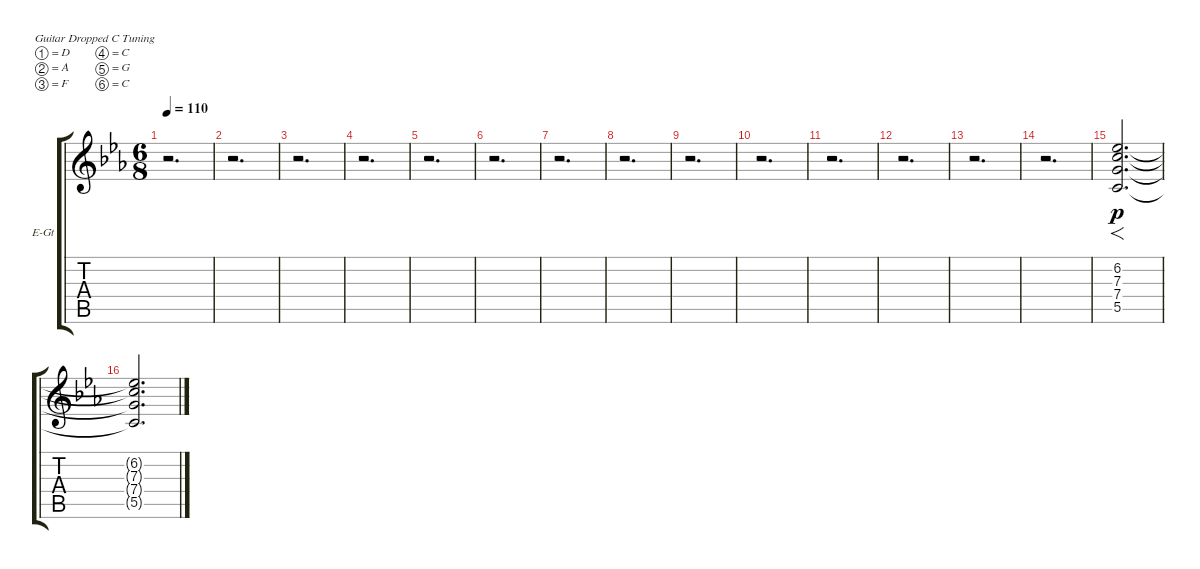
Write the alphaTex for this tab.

\bracketExtendMode groupsimilarinstruments
\firstSystemTrackNameOrientation horizontal
\otherSystemsTrackNameOrientation horizontal
\track ("Lead Overdub" "E-Gt") {instrument overdrivenguitar}
\staff {score tabs}
\tuning (D4 A3 F3 C3 G2 C2)
\ts (6 8)
\tempo 110
\clef g2
\ks cminor
r.2{d dy f} |
r.2{d} |
r.2{d} |
r.2{d} |
r.2{d} |
r.2{d} |
r.2{d} |
r.2{d} |
r.2{d} |
r.2{d} |
r.2{d} |
r.2{d} |
r.2{d} |
r.2{d} |
(5.5 7.4 7.3 6.2).2{f d dy p} |
(7.3{t} 7.4{t} 5.5{t} 6.2{t}).2{d}
